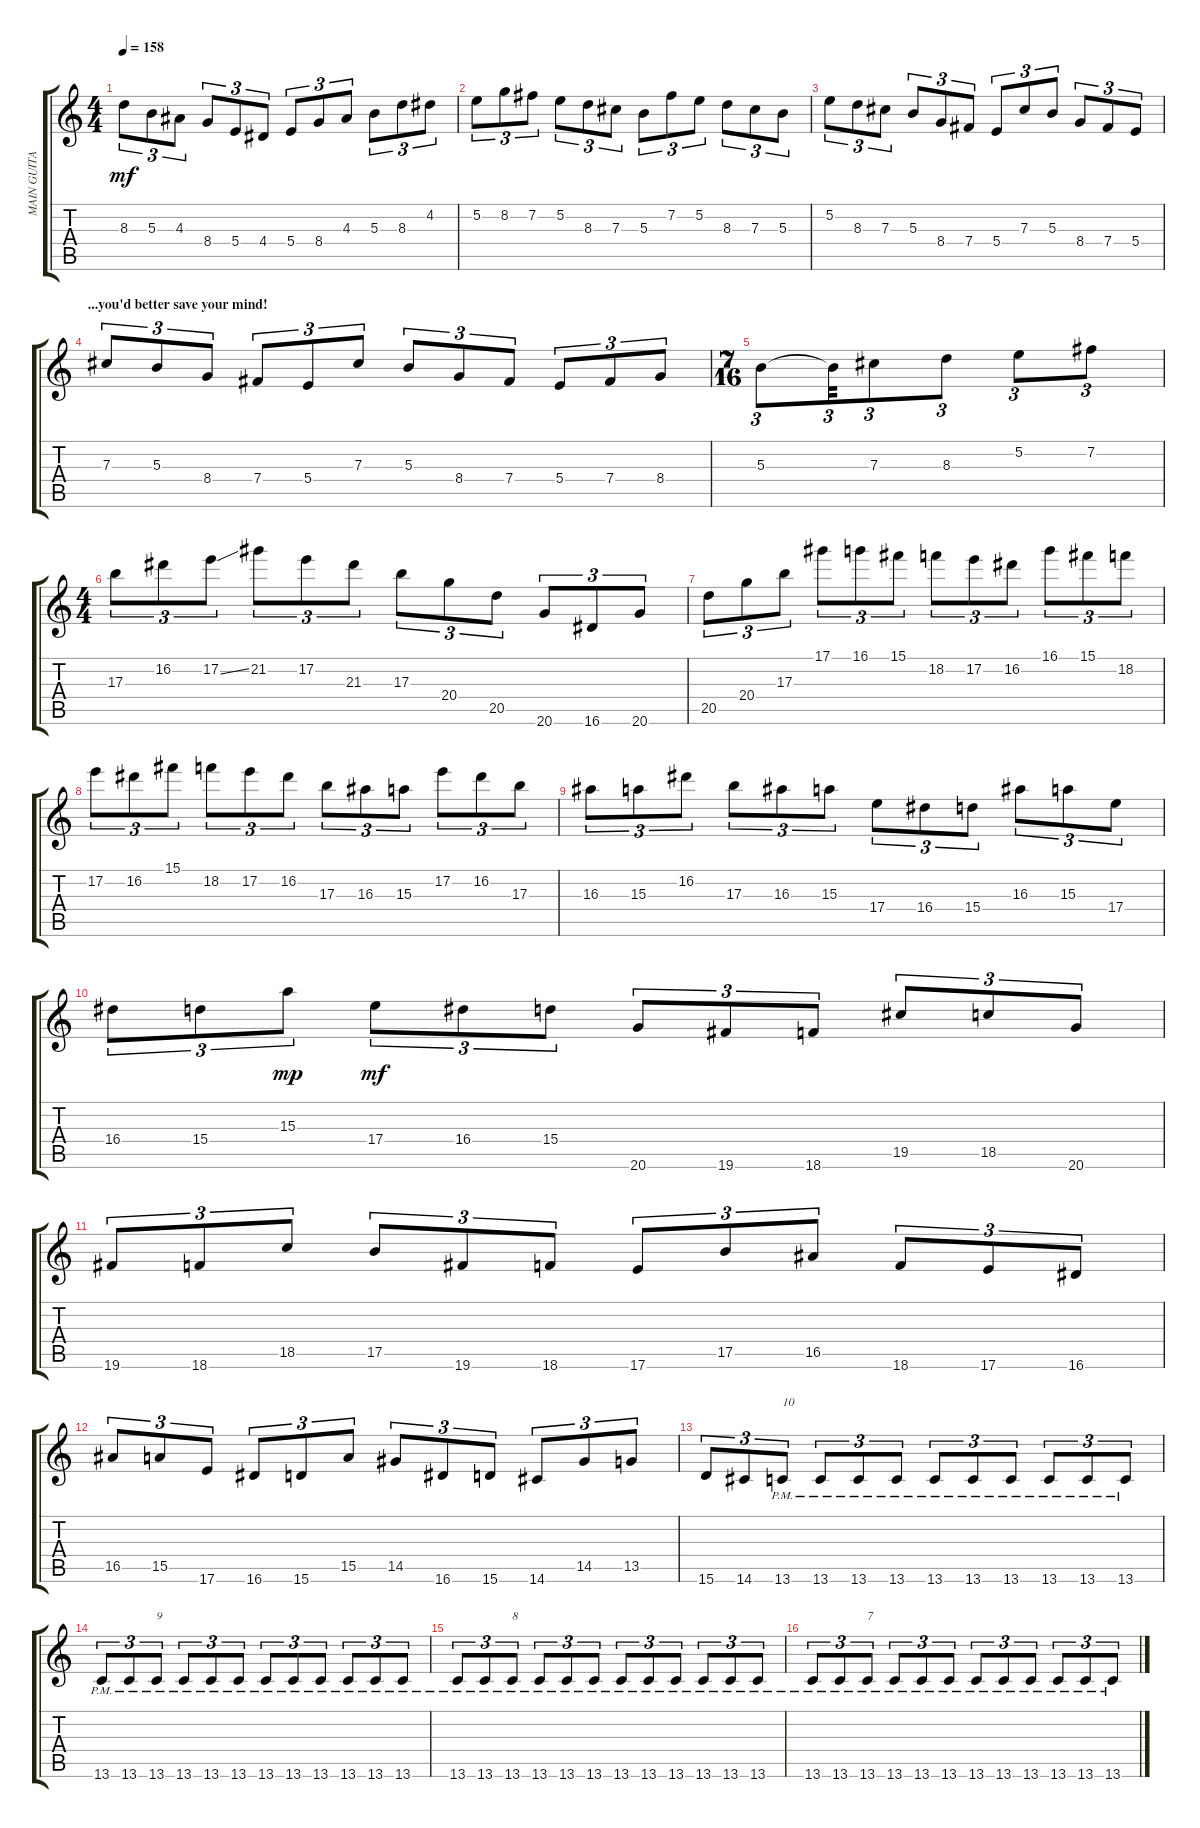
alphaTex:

\track ("MAIN GUITAR" "MAIN GUITA") {instrument distortionguitar}
\staff {score tabs}
\tuning (Eb4 B3 Gb3 B2 Gb2 B1) {hide}
\ts (4 4)
\tempo 158
\clef g2
\ks c
8.3.8{tu (3 2) dy mf} 5.3.8{tu (3 2)} 4.3.8{tu (3 2)} 8.4.8{tu (3 2)} 5.4.8{tu (3 2)} 4.4.8{tu (3 2)} 5.4.8{tu (3 2)} 8.4.8{tu (3 2)} 4.3.8{tu (3 2)} 5.3.8{tu (3 2)} 8.3.8{tu (3 2)} 4.2.8{tu (3 2)} |
5.2.8{tu (3 2)} 8.2.8{tu (3 2)} 7.2.8{tu (3 2)} 5.2.8{tu (3 2)} 8.3.8{tu (3 2)} 7.3.8{tu (3 2)} 5.3.8{tu (3 2)} 7.2.8{tu (3 2)} 5.2.8{tu (3 2)} 8.3.8{tu (3 2)} 7.3.8{tu (3 2)} 5.3.8{tu (3 2)} |
5.2.8{tu (3 2)} 8.3.8{tu (3 2)} 7.3.8{tu (3 2)} 5.3.8{tu (3 2)} 8.4.8{tu (3 2)} 7.4.8{tu (3 2)} 5.4.8{tu (3 2)} 7.3.8{tu (3 2)} 5.3.8{tu (3 2)} 8.4.8{tu (3 2)} 7.4.8{tu (3 2)} 5.4.8{tu (3 2)} |
\section ("" "...you'd better save your mind!")
7.3.8{tu (3 2)} 5.3.8{tu (3 2)} 8.4.8{tu (3 2)} 7.4.8{tu (3 2)} 5.4.8{tu (3 2)} 7.3.8{tu (3 2)} 5.3.8{tu (3 2)} 8.4.8{tu (3 2)} 7.4.8{tu (3 2)} 5.4.8{tu (3 2)} 7.4.8{tu (3 2)} 8.4.8{tu (3 2)} |
\ts (7 16)
5.3.8{tu (3 2)} 5.3{t}.32{tu (3 2)} 7.3.8{tu (3 2)} 8.3.8{tu (3 2)} 5.2.8{tu (3 2)} 7.2.8{tu (3 2)} |
\ts (4 4)
17.3.8{tu (3 2)} 16.2.8{tu (3 2)} 17.2{ss}.8{tu (3 2)} 21.2.8{tu (3 2)} 17.2.8{tu (3 2)} 21.3.8{tu (3 2)} 17.3.8{tu (3 2)} 20.4.8{tu (3 2)} 20.5.8{tu (3 2)} 20.6.8{tu (3 2)} 16.6.8{tu (3 2)} 20.6.8{tu (3 2)} |
20.5.8{tu (3 2)} 20.4.8{tu (3 2)} 17.3.8{tu (3 2)} 17.1.8{tu (3 2)} 16.1.8{tu (3 2)} 15.1.8{tu (3 2)} 18.2.8{tu (3 2)} 17.2.8{tu (3 2)} 16.2.8{tu (3 2)} 16.1.8{tu (3 2)} 15.1.8{tu (3 2)} 18.2.8{tu (3 2)} |
17.2.8{tu (3 2)} 16.2.8{tu (3 2)} 15.1.8{tu (3 2)} 18.2.8{tu (3 2)} 17.2.8{tu (3 2)} 16.2.8{tu (3 2)} 17.3.8{tu (3 2)} 16.3.8{tu (3 2)} 15.3.8{tu (3 2)} 17.2.8{tu (3 2)} 16.2.8{tu (3 2)} 17.3.8{tu (3 2)} |
16.3.8{tu (3 2)} 15.3.8{tu (3 2)} 16.2.8{tu (3 2)} 17.3.8{tu (3 2)} 16.3.8{tu (3 2)} 15.3.8{tu (3 2)} 17.4.8{tu (3 2)} 16.4.8{tu (3 2)} 15.4.8{tu (3 2)} 16.3.8{tu (3 2)} 15.3.8{tu (3 2)} 17.4.8{tu (3 2)} |
16.4.8{tu (3 2)} 15.4.8{tu (3 2)} 15.3.8{tu (3 2) dy mp} 17.4.8{tu (3 2) dy mf} 16.4.8{tu (3 2)} 15.4.8{tu (3 2)} 20.6.8{tu (3 2)} 19.6.8{tu (3 2)} 18.6.8{tu (3 2)} 19.5.8{tu (3 2)} 18.5.8{tu (3 2)} 20.6.8{tu (3 2)} |
19.6.8{tu (3 2)} 18.6.8{tu (3 2)} 18.5.8{tu (3 2)} 17.5.8{tu (3 2)} 19.6.8{tu (3 2)} 18.6.8{tu (3 2)} 17.6.8{tu (3 2)} 17.5.8{tu (3 2)} 16.5.8{tu (3 2)} 18.6.8{tu (3 2)} 17.6.8{tu (3 2)} 16.6.8{tu (3 2)} |
16.5.8{tu (3 2)} 15.5.8{tu (3 2)} 17.6.8{tu (3 2)} 16.6.8{tu (3 2)} 15.6.8{tu (3 2)} 15.5.8{tu (3 2)} 14.5.8{tu (3 2)} 16.6.8{tu (3 2)} 15.6.8{tu (3 2)} 14.6.8{tu (3 2)} 14.5.8{tu (3 2)} 13.5.8{tu (3 2)} |
15.6.8{tu (3 2)} 14.6.8{tu (3 2)} 13.6{pm}.8{tu (3 2) txt "10"} 13.6{pm}.8{tu (3 2)} 13.6{pm}.8{tu (3 2)} 13.6{pm}.8{tu (3 2)} 13.6{pm}.8{tu (3 2)} 13.6{pm}.8{tu (3 2)} 13.6{pm}.8{tu (3 2)} 13.6{pm}.8{tu (3 2)} 13.6{pm}.8{tu (3 2)} 13.6{pm}.8{tu (3 2)} |
13.6{pm}.8{tu (3 2)} 13.6{pm}.8{tu (3 2)} 13.6{pm}.8{tu (3 2) txt "9"} 13.6{pm}.8{tu (3 2)} 13.6{pm}.8{tu (3 2)} 13.6{pm}.8{tu (3 2)} 13.6{pm}.8{tu (3 2)} 13.6{pm}.8{tu (3 2)} 13.6{pm}.8{tu (3 2)} 13.6{pm}.8{tu (3 2)} 13.6{pm}.8{tu (3 2)} 13.6{pm}.8{tu (3 2)} |
13.6{pm}.8{tu (3 2)} 13.6{pm}.8{tu (3 2)} 13.6{pm}.8{tu (3 2) txt "8"} 13.6{pm}.8{tu (3 2)} 13.6{pm}.8{tu (3 2)} 13.6{pm}.8{tu (3 2)} 13.6{pm}.8{tu (3 2)} 13.6{pm}.8{tu (3 2)} 13.6{pm}.8{tu (3 2)} 13.6{pm}.8{tu (3 2)} 13.6{pm}.8{tu (3 2)} 13.6{pm}.8{tu (3 2)} |
13.6{pm}.8{tu (3 2)} 13.6{pm}.8{tu (3 2)} 13.6{pm}.8{tu (3 2) txt "7"} 13.6{pm}.8{tu (3 2)} 13.6{pm}.8{tu (3 2)} 13.6{pm}.8{tu (3 2)} 13.6{pm}.8{tu (3 2)} 13.6{pm}.8{tu (3 2)} 13.6{pm}.8{tu (3 2)} 13.6{pm}.8{tu (3 2)} 13.6{pm}.8{tu (3 2)} 13.6{pm}.8{tu (3 2)}
